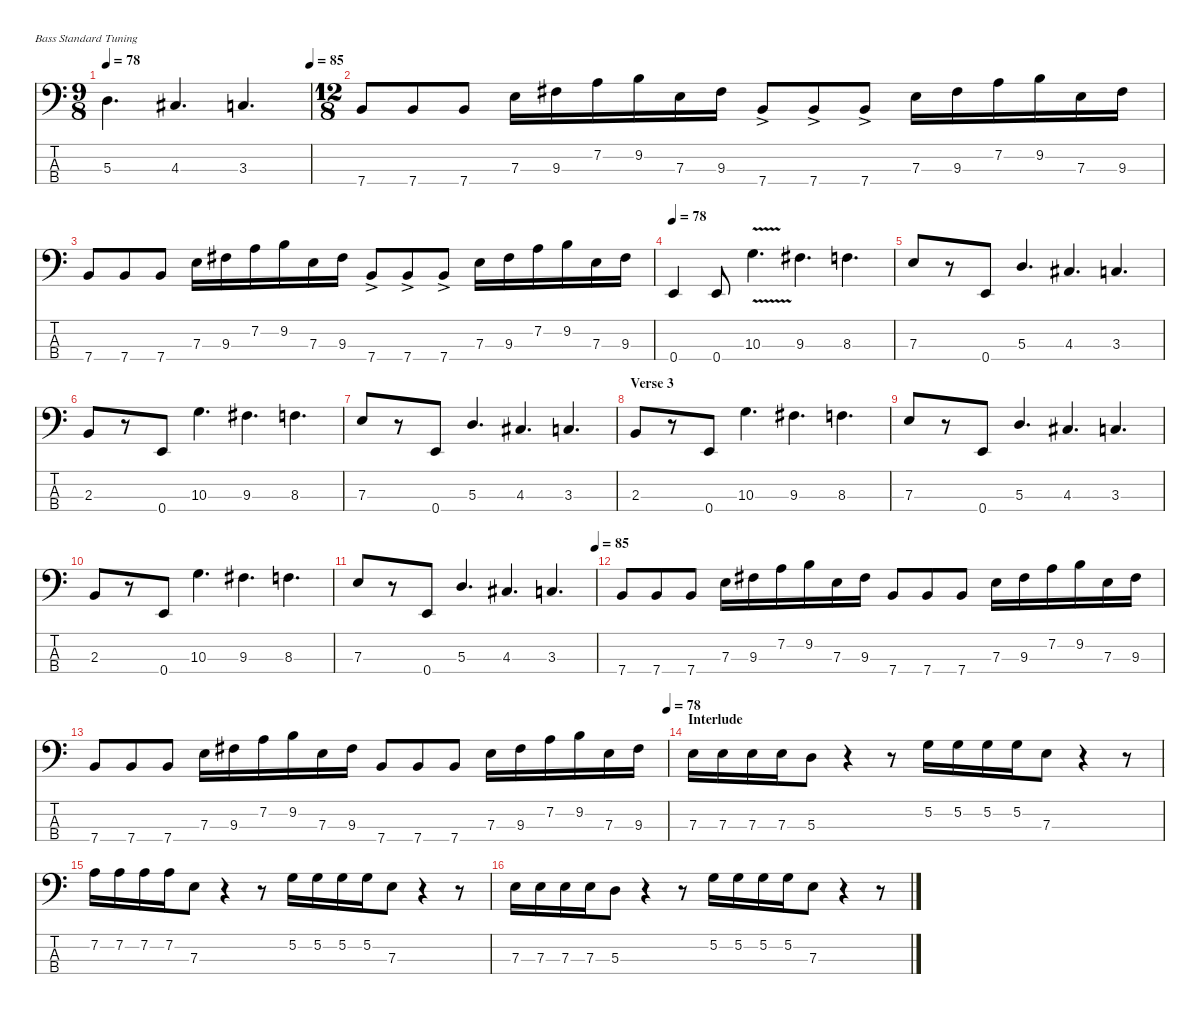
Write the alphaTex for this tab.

\defaultSystemsLayout 4
\hideDynamics
\bracketExtendMode nobrackets
\singleTrackTrackNamePolicy hidden
\multiTrackTrackNamePolicy hidden
\firstSystemTrackNameMode fullname
\firstSystemTrackNameOrientation horizontal
\otherSystemsTrackNameOrientation horizontal
\track ("Bass " "el.bs.") {instrument electricbassfinger}
\staff {score tabs}
\tuning (G2 D2 A1 E1)
\ts (9 8)
\tempo 78
\tempo (85 1)
\clef f4
\ks c
5.3.4{d dy f beam Down} 4.3{acc #}.4{d beam Up} 3.3.4{d beam Up} |
\ts (12 8)
7.4.8{beam Up} 7.4.8{beam Up} 7.4.8{beam Up} 7.3.16{beam Down} 9.3{acc #}.16{beam Down} 7.2.16{beam Down} 9.2.16{beam Down} 7.3.16{beam Down} 9.3{acc #}.16{beam Down} 7.4{ac}.8{beam Up} 7.4{ac}.8{beam Up} 7.4{ac}.8{beam Up} 7.3.16{beam Down} 9.3{acc #}.16{beam Down} 7.2.16{beam Down} 9.2.16{beam Down} 7.3.16{beam Down} 9.3{acc #}.16{beam Down} |
7.4.8{beam Up} 7.4.8{beam Up} 7.4.8{beam Up} 7.3.16{beam Down} 9.3{acc #}.16{beam Down} 7.2.16{beam Down} 9.2.16{beam Down} 7.3.16{beam Down} 9.3{acc #}.16{beam Down} 7.4{ac}.8{beam Up} 7.4{ac}.8{beam Up} 7.4{ac}.8{beam Up} 7.3.16{beam Down} 9.3{acc #}.16{beam Down} 7.2.16{beam Down} 9.2.16{beam Down} 7.3.16{beam Down} 9.3{acc #}.16{beam Down} |
\tempo 78
0.4.4{beam Up} 0.4.8{beam Up} 10.3{v}.4{d beam Down} 9.3{acc #}.4{d beam Down} 8.3.4{d beam Down} |
7.3.8{beam Up} r.8{beam Up} 0.4.8{beam Up} 5.3.4{d beam Up} 4.3{acc #}.4{d beam Up} 3.3.4{d beam Up} |
2.3.8{beam Up} r.8{beam Up} 0.4.8{beam Up} 10.3.4{d beam Down} 9.3{acc #}.4{d beam Down} 8.3.4{d beam Down} |
7.3.8{beam Up} r.8{beam Up} 0.4.8{beam Up} 5.3.4{d beam Up} 4.3{acc #}.4{d beam Up} 3.3.4{d beam Up} |
\section ("" "Verse 3")
2.3.8{beam Up} r.8{beam Up} 0.4.8{beam Up} 10.3.4{d beam Down} 9.3{acc #}.4{d beam Down} 8.3.4{d beam Down} |
7.3.8{beam Up} r.8{beam Up} 0.4.8{beam Up} 5.3.4{d beam Up} 4.3{acc #}.4{d beam Up} 3.3.4{d beam Up} |
2.3.8{beam Up} r.8{beam Up} 0.4.8{beam Up} 10.3.4{d beam Down} 9.3{acc #}.4{d beam Down} 8.3.4{d beam Down} |
\tempo (85 1)
7.3.8{beam Up} r.8{beam Up} 0.4.8{beam Up} 5.3.4{d beam Up} 4.3{acc #}.4{d beam Up} 3.3.4{d beam Up} |
7.4.8{beam Up} 7.4.8{beam Up} 7.4.8{beam Up} 7.3.16{beam Down} 9.3{acc #}.16{beam Down} 7.2.16{beam Down} 9.2.16{beam Down} 7.3.16{beam Down} 9.3{acc #}.16{beam Down} 7.4.8{beam Up} 7.4.8{beam Up} 7.4.8{beam Up} 7.3.16{beam Down} 9.3{acc #}.16{beam Down} 7.2.16{beam Down} 9.2.16{beam Down} 7.3.16{beam Down} 9.3{acc #}.16{beam Down} |
\tempo (78 1)
7.4.8{beam Up} 7.4.8{beam Up} 7.4.8{beam Up} 7.3.16{beam Down} 9.3{acc #}.16{beam Down} 7.2.16{beam Down} 9.2.16{beam Down} 7.3.16{beam Down} 9.3{acc #}.16{beam Down} 7.4.8{beam Up} 7.4.8{beam Up} 7.4.8{beam Up} 7.3.16{beam Down} 9.3{acc #}.16{beam Down} 7.2.16{beam Down} 9.2.16{beam Down} 7.3.16{beam Down} 9.3{acc #}.16{beam Down} |
\section ("" "Interlude")
7.3.16{beam Down} 7.3.16{beam Down} 7.3.16{beam Down} 7.3.16{beam Down} 5.3.8{beam Down} r.4{beam Down} r.8{beam Down} 5.2.16{beam Down} 5.2.16{beam Down} 5.2.16{beam Down} 5.2.16{beam Down} 7.3.8{beam Down} r.4{beam Down} r.8{beam Down} |
7.2.16{beam Down} 7.2.16{beam Down} 7.2.16{beam Down} 7.2.16{beam Down} 7.3.8{beam Down} r.4{beam Down} r.8{beam Down} 5.2.16{beam Down} 5.2.16{beam Down} 5.2.16{beam Down} 5.2.16{beam Down} 7.3.8{beam Down} r.4{beam Down} r.8{beam Down} |
7.3.16{beam Down} 7.3.16{beam Down} 7.3.16{beam Down} 7.3.16{beam Down} 5.3.8{beam Down} r.4{beam Down} r.8{beam Down} 5.2.16{beam Down} 5.2.16{beam Down} 5.2.16{beam Down} 5.2.16{beam Down} 7.3.8{beam Down} r.4{beam Down} r.8{beam Down}
